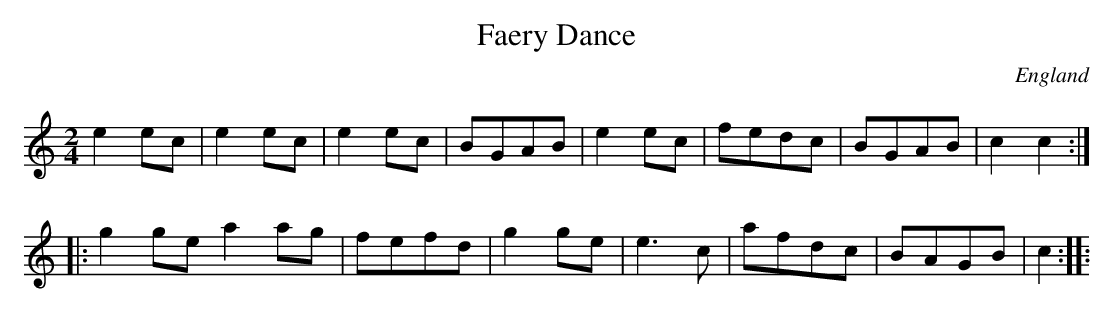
X:1
T:Faery Dance
L:1/8
M:2/4
O:England
K:C
e2ec | e2ec | e2ec | BGAB | e2ec | fedc | BGAB | c2c2 ::
g2ge a2ag | fefd | g2ge | e3c | afdc | BAGB | c2 ::
